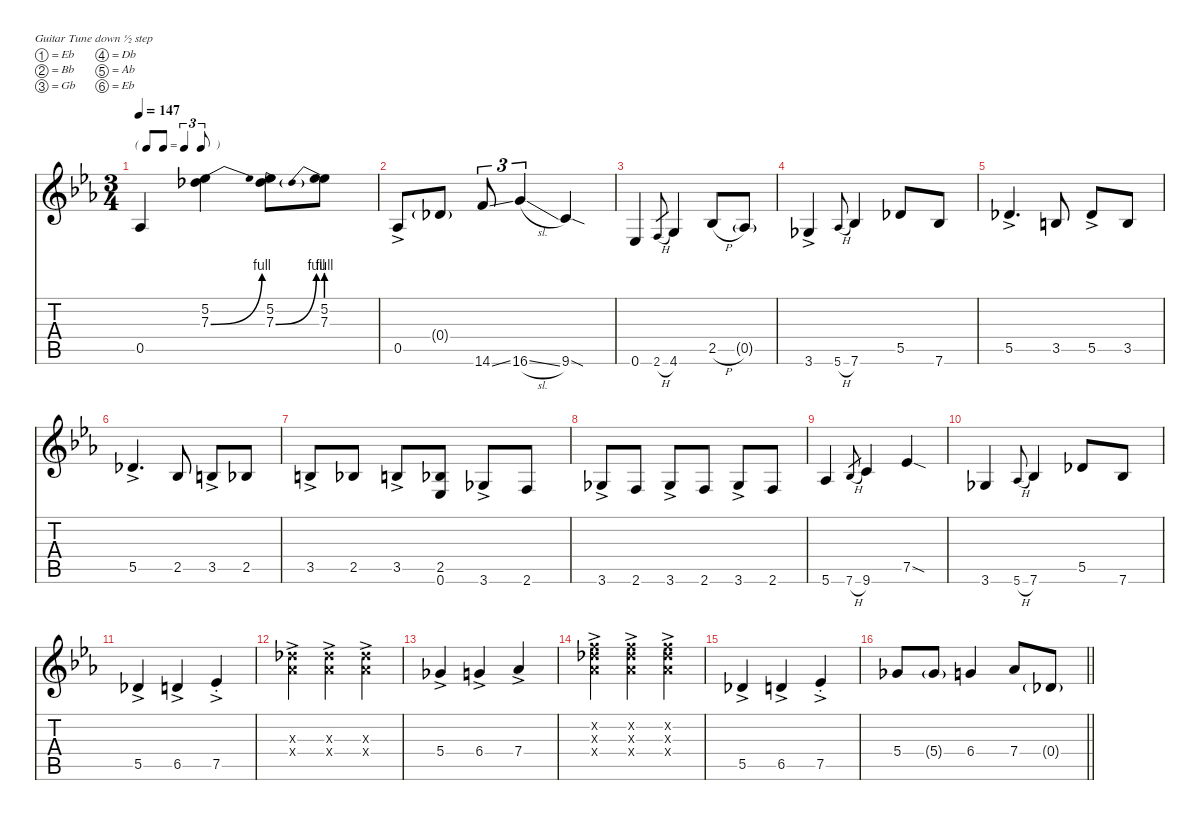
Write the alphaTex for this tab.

\defaultSystemsLayout 4
\hideDynamics
\bracketExtendMode nobrackets
\singleTrackTrackNamePolicy hidden
\multiTrackTrackNamePolicy hidden
\firstSystemTrackNameMode fullname
\firstSystemTrackNameOrientation horizontal
\otherSystemsTrackNameOrientation horizontal
\track ("Guitar" "dist.guit.") {defaultSystemsLayout 8 mute instrument distortionguitar}
\staff {score tabs}
\tuning (Eb4 Bb3 Gb3 Db3 Ab2 Eb2)
\ts (3 4)
\tf triplet8th
\tempo 147
\clef g2
\ks eb
0.5{acc b}.4{dy f beam Up} (5.2{acc b} 7.3{be (bend 0 0 15 4) acc b}).4{beam Down} (5.2{acc b} 7.3{be (bend 0 0 15 4) acc b}).8{beam Down} (5.2{acc b} 7.3{be (prebend 0 4 60 4)}).8{beam Down} |
0.5{ac acc b}.8{beam Up} 0.4{g acc b}.8{dy mf beam Up} 14.6{ss acc forcenatural}.8{tu (3 2) dy f beam Up} 16.6{sl acc forcenatural}.4{tu (3 2) beam Up} 9.6{sod acc forcenatural}.4{beam Up} |
0.6{acc b}.4{beam Up} 2.6{h acc forcenatural}.8{gr dy mf beam Up} 4.6{acc forcenatural}.4{dy f beam Up} 2.5{h acc b}.8{beam Up} 0.5{g acc b}.8{dy mf beam Up} |
3.6{ac acc b}.4{dy f beam Up} 5.6{h acc b}.8{gr onbeat dy mf beam Up} 7.6{acc b}.4{dy f beam Up} 5.5{acc b}.8{beam Up} 7.6{acc b}.8{beam Up} |
5.5{ac acc b}.4{d beam Up} 3.5{acc forcenatural}.8{beam Up} 5.5{ac acc b}.8{beam Up} 3.5{acc forcenatural}.8{beam Up} |
5.5{ac acc b}.4{d beam Up} 2.5{acc b}.8{beam Up} 3.5{ac acc forcenatural}.8{beam Up} 2.5{acc b}.8{beam Up} |
3.5{ac acc forcenatural}.8{beam Up} 2.5{acc b}.8{beam Up} 3.5{ac acc forcenatural}.8{beam Up} (2.5{acc b} 0.6{acc b}).8{beam Up} 3.6{ac acc b}.8{beam Up} 2.6{acc forcenatural}.8{beam Up} |
3.6{ac acc b}.8{beam Up} 2.6{acc forcenatural}.8{beam Up} 3.6{ac acc b}.8{beam Up} 2.6{acc forcenatural}.8{beam Up} 3.6{ac acc b}.8{beam Up} 2.6{acc forcenatural}.8{beam Up} |
5.6{acc b}.4{beam Up} 7.6{h acc b}.8{gr dy mf beam Up} 9.6{acc forcenatural}.4{dy f beam Up} 7.5{sod acc b}.4{beam Up} |
3.6{acc b}.4{beam Up} 5.6{h acc b}.8{gr onbeat dy mf beam Up} 7.6{acc b}.4{dy f beam Up} 5.5{acc b}.8{beam Up} 7.6{acc b}.8{beam Up} |
5.5{ac acc b}.4{beam Up} 6.5{ac acc forcenatural}.4{beam Up} 7.5{ac st acc b}.4{beam Up} |
(7.3{ac x acc b} 7.4{ac x acc b}).4{beam Down} (7.3{ac x acc b} 7.4{ac x acc b}).4{beam Down} (7.3{ac x acc b} 7.4{ac x acc b}).4{beam Down} |
5.4{ac acc b}.4{beam Up} 6.4{ac acc forcenatural}.4{beam Up} 7.4{ac acc b}.4{beam Up} |
(7.2{ac x acc forcenatural} 7.3{ac x acc b} 7.4{ac x acc b}).4{beam Down} (7.2{ac x acc forcenatural} 7.3{ac x acc b} 7.4{ac x acc b}).4{beam Down} (7.2{ac x acc forcenatural} 7.3{ac x acc b} 7.4{ac x acc b}).4{beam Down} |
5.5{ac acc b}.4{beam Up} 6.5{ac acc forcenatural}.4{beam Up} 7.5{ac st acc b}.4{beam Up} |
\barLineRight lightlight
5.4{acc b}.8{beam Up} 5.4{g acc b}.8{dy mf beam Up} 6.4{acc forcenatural}.4{dy f beam Up} 7.4{acc b}.8{beam Up} 0.4{g acc b}.8{dy mf beam Up}
